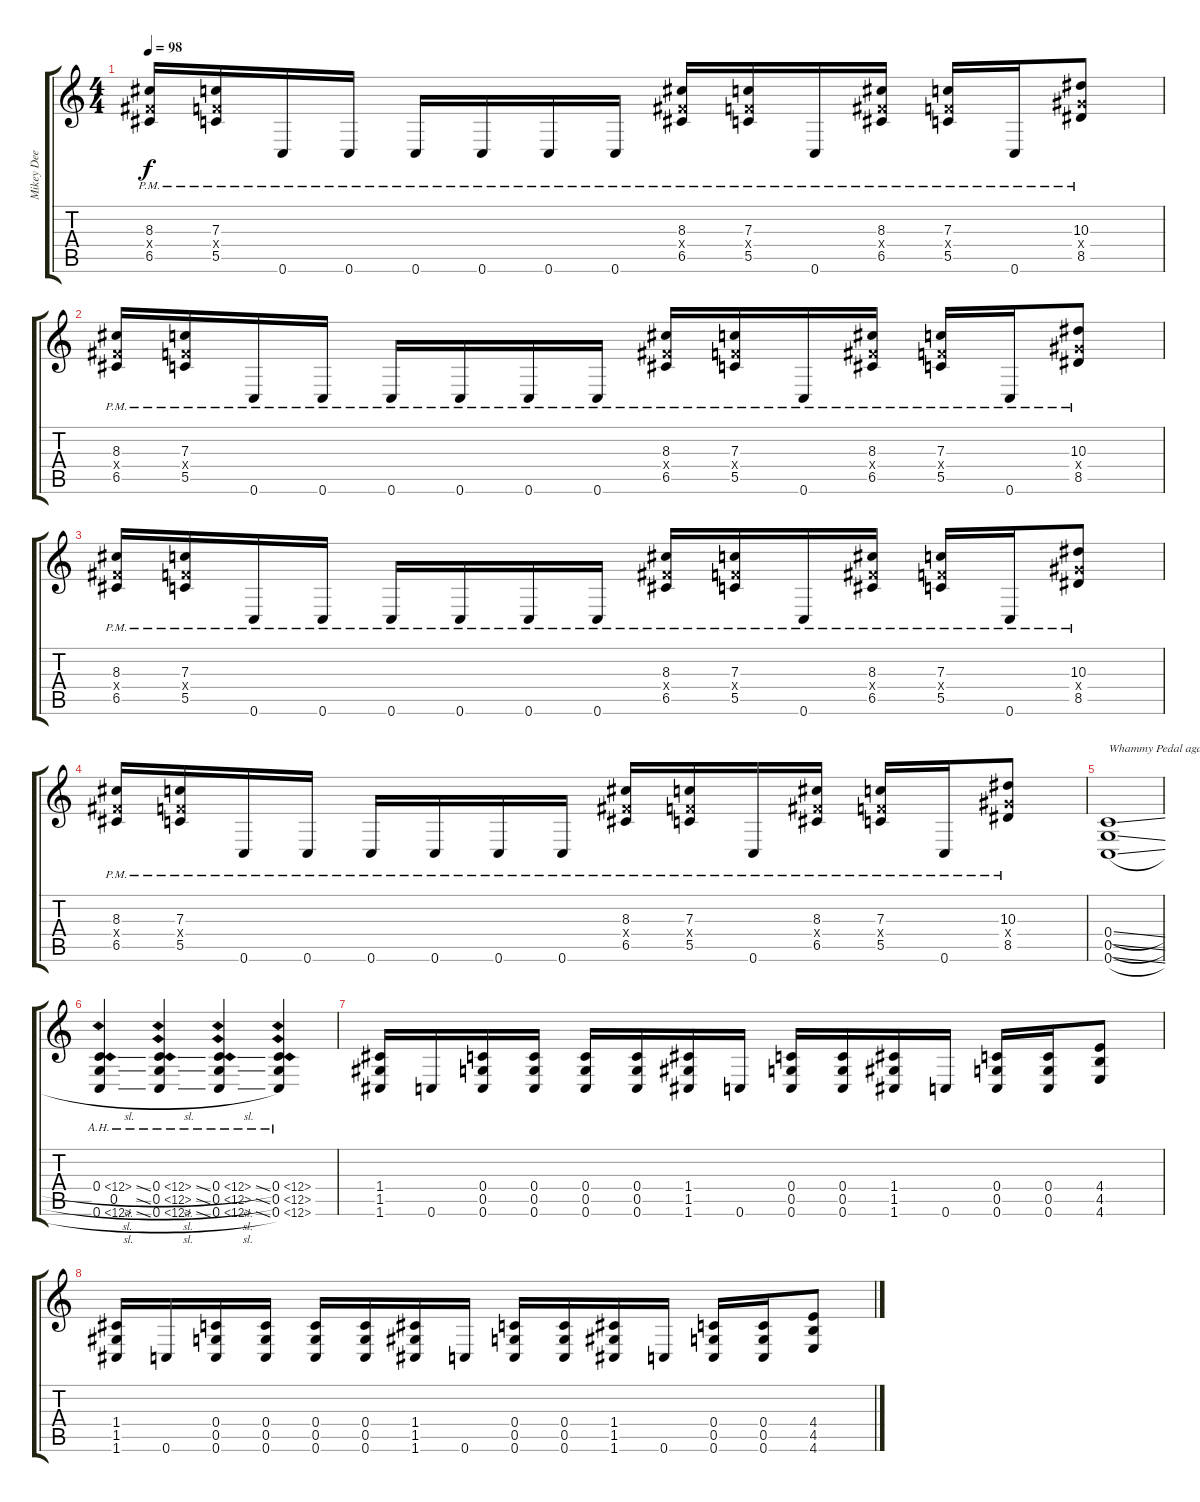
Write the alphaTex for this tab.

\track ("Mikey Dee" "Mikey Dee") {instrument distortionguitar}
\staff {score tabs}
\tuning (D4 A3 F3 C3 G2 C2) {hide}
\ts (4 4)
\tempo 98
\clef g2
\ks c
(8.3{pm} 6.4{x} 6.5{pm}).16{dy f} (7.3{pm} 5.4{x} 5.5{pm}).16 0.6{pm}.16 0.6{pm}.16 0.6{pm}.16 0.6{pm}.16 0.6{pm}.16 0.6{pm}.16 (8.3{pm} 6.4{x} 6.5{pm}).16 (7.3{pm} 5.4{x} 5.5{pm}).16 0.6{pm}.16 (8.3{pm} 6.4{x} 6.5{pm}).16 (7.3{pm} 5.4{x} 5.5{pm}).16 0.6{pm}.16 (10.3{pm} 8.4{x} 8.5{pm}).8 |
(8.3{pm} 6.4{x} 6.5{pm}).16 (7.3{pm} 5.4{x} 5.5{pm}).16 0.6{pm}.16 0.6{pm}.16 0.6{pm}.16 0.6{pm}.16 0.6{pm}.16 0.6{pm}.16 (8.3{pm} 6.4{x} 6.5{pm}).16 (7.3{pm} 5.4{x} 5.5{pm}).16 0.6{pm}.16 (8.3{pm} 6.4{x} 6.5{pm}).16 (7.3{pm} 5.4{x} 5.5{pm}).16 0.6{pm}.16 (10.3{pm} 8.4{x} 8.5{pm}).8 |
(8.3{pm} 6.4{x} 6.5{pm}).16 (7.3{pm} 5.4{x} 5.5{pm}).16 0.6{pm}.16 0.6{pm}.16 0.6{pm}.16 0.6{pm}.16 0.6{pm}.16 0.6{pm}.16 (8.3{pm} 6.4{x} 6.5{pm}).16 (7.3{pm} 5.4{x} 5.5{pm}).16 0.6{pm}.16 (8.3{pm} 6.4{x} 6.5{pm}).16 (7.3{pm} 5.4{x} 5.5{pm}).16 0.6{pm}.16 (10.3{pm} 8.4{x} 8.5{pm}).8 |
(8.3{pm} 6.4{x} 6.5{pm}).16 (7.3{pm} 5.4{x} 5.5{pm}).16 0.6{pm}.16 0.6{pm}.16 0.6{pm}.16 0.6{pm}.16 0.6{pm}.16 0.6{pm}.16 (8.3{pm} 6.4{x} 6.5{pm}).16 (7.3{pm} 5.4{x} 5.5{pm}).16 0.6{pm}.16 (8.3{pm} 6.4{x} 6.5{pm}).16 (7.3{pm} 5.4{x} 5.5{pm}).16 0.6{pm}.16 (10.3{pm} 8.4{x} 8.5{pm}).8 |
(0.4{sl} 0.5{sl} 0.6{sl}).1{txt "Whammy Pedal again and last :)"} |
(0.4{ah 12 sl} 0.5{sl} 0.6{ah 12 sl}).4 (0.4{ah 12 sl} 0.5{ah 12 sl} 0.6{ah 12 sl}).4 (0.4{ah 12 sl} 0.5{ah 12 sl} 0.6{ah 12 sl}).4 (0.4{ah 12} 0.5{ah 12} 0.6{ah 12}).4 |
(1.4 1.5 1.6).16 0.6.16 (0.4 0.5 0.6).16 (0.4 0.5 0.6).16 (0.4 0.5 0.6).16 (0.4 0.5 0.6).16 (1.4 1.5 1.6).16 0.6.16 (0.4 0.5 0.6).16 (0.4 0.5 0.6).16 (1.4 1.5 1.6).16 0.6.16 (0.4 0.5 0.6).16 (0.4 0.5 0.6).16 (4.4 4.5 4.6).8 |
(1.4 1.5 1.6).16 0.6.16 (0.4 0.5 0.6).16 (0.4 0.5 0.6).16 (0.4 0.5 0.6).16 (0.4 0.5 0.6).16 (1.4 1.5 1.6).16 0.6.16 (0.4 0.5 0.6).16 (0.4 0.5 0.6).16 (1.4 1.5 1.6).16 0.6.16 (0.4 0.5 0.6).16 (0.4 0.5 0.6).16 (4.4 4.5 4.6).8
